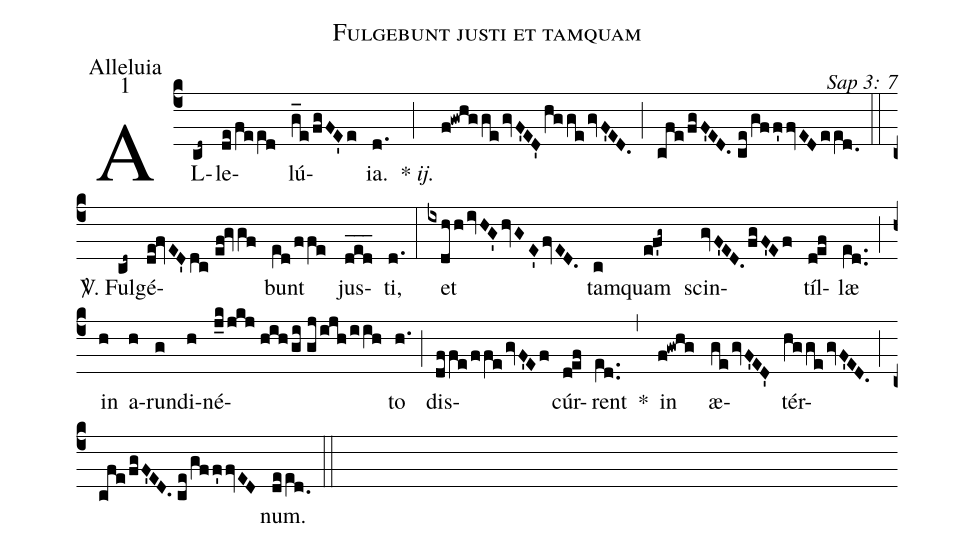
name: Fulgebunt justi et tamquam;
office-part: Alleluia;
mode: 1;
commentary: Sap 3: 7;
%%
(c4) AL(cd~)le(de/fee[ll:1]d)lú(g_e/fgFE'e)ia.(d.) {*}~<i>ij.</i>(;) (f!gwhggegvF'ED'hggegvF'ED.) (;) (cfe/fgF'ED.//ce/!gf/!f'fvEDee[ll:1]d.0) (::)
<sp>V/</sp>. Ful(cd~)gé(de!fvED'dc//ef!gvgf)bunt(e[ll:1]d/ffe) jus(d_e_d_)ti,(d.) (:)
et(ixdhhivHG'hvGE'fvED.) tam(c)quam(ef'g~) scin(gvF'ED.fgF'Ef)tíl(def)læ(e[ll:1]d..) (;) in(h) a(h)run(g)di(h)né(j_k/jkj//hihgi//gj/ijh/iih)to(h.) (;) dis(dffe/ffegvF'Ef)cúr(def)rent(e[ll:1]d..) *(,) in(f!gwhg) æ(gegvF'ED')tér(hggegvF'ED.)(;)(cfe/fgF'ED.//ce/!gf/!f'fvED)num.(dee[ll:1]d.0) (::)
